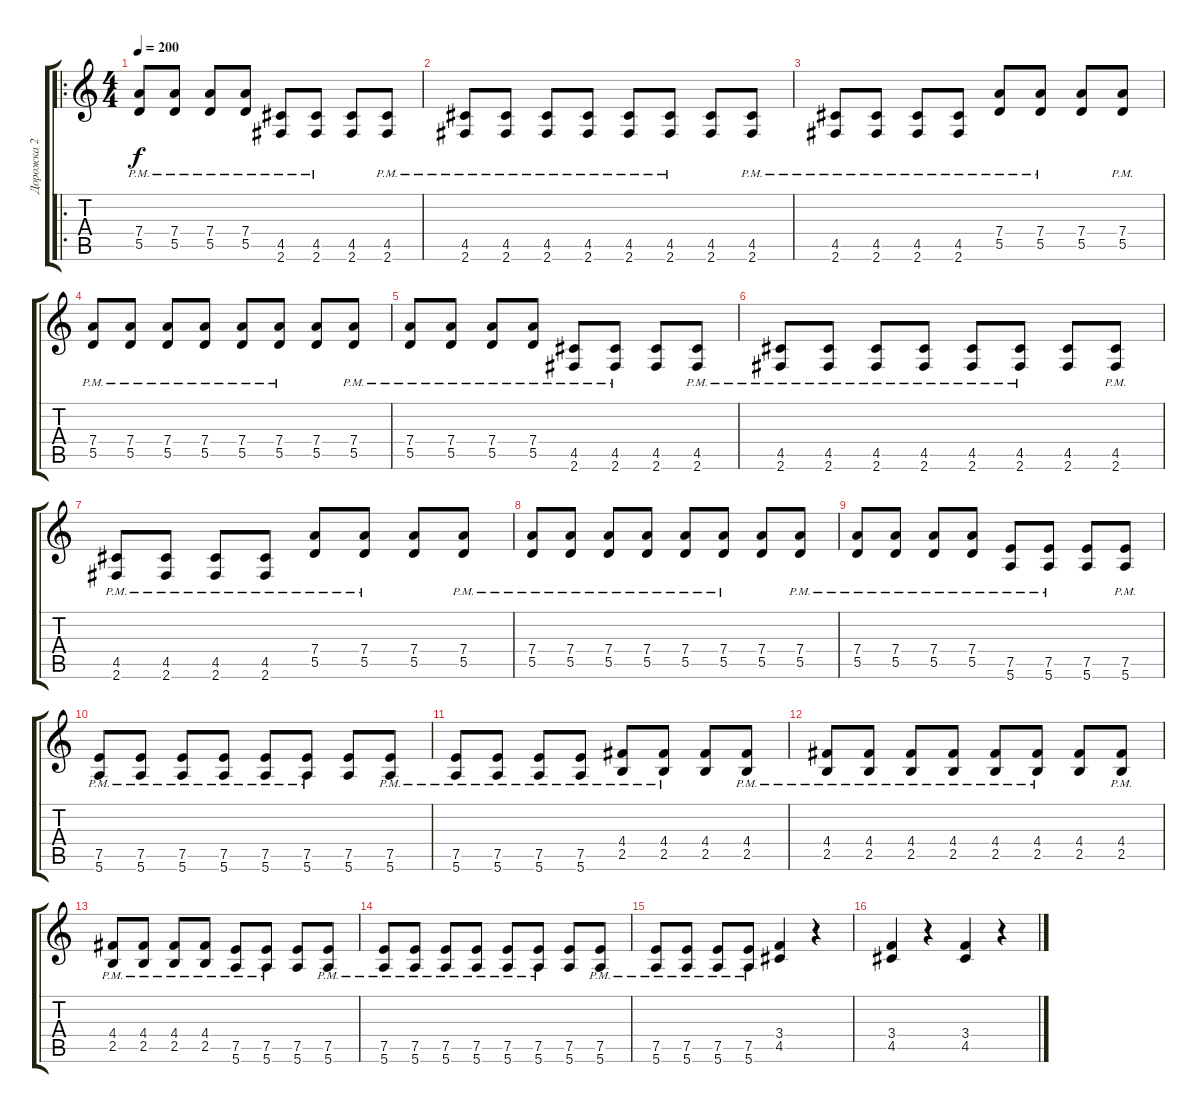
\track ("Дорожка 2" "Дорожка 2") {instrument distortionguitar}
\staff {score tabs}
\tuning (E4 B3 G3 D3 A2 E2) {hide}
\ro
\ts (4 4)
\tempo 200
\clef g2
\ks c
(7.4{pm} 5.5{pm}).8{dy f} (7.4{pm} 5.5{pm}).8 (7.4{pm} 5.5{pm}).8 (7.4{pm} 5.5{pm}).8 (4.5{pm} 2.6{pm}).8 (4.5{pm} 2.6{pm}).8 (4.5 2.6).8 (4.5{pm} 2.6{pm}).8 |
(4.5{pm} 2.6{pm}).8 (4.5{pm} 2.6{pm}).8 (4.5{pm} 2.6{pm}).8 (4.5{pm} 2.6{pm}).8 (4.5{pm} 2.6{pm}).8 (4.5{pm} 2.6{pm}).8 (4.5 2.6).8 (4.5{pm} 2.6{pm}).8 |
(4.5{pm} 2.6{pm}).8 (4.5{pm} 2.6{pm}).8 (4.5{pm} 2.6{pm}).8 (4.5{pm} 2.6{pm}).8 (7.4{pm} 5.5{pm}).8 (7.4{pm} 5.5{pm}).8 (7.4 5.5).8 (7.4{pm} 5.5{pm}).8 |
(7.4{pm} 5.5{pm}).8 (7.4{pm} 5.5{pm}).8 (7.4{pm} 5.5{pm}).8 (7.4{pm} 5.5{pm}).8 (7.4{pm} 5.5{pm}).8 (7.4{pm} 5.5{pm}).8 (7.4 5.5).8 (7.4{pm} 5.5{pm}).8 |
(7.4{pm} 5.5{pm}).8 (7.4{pm} 5.5{pm}).8 (7.4{pm} 5.5{pm}).8 (7.4{pm} 5.5{pm}).8 (4.5{pm} 2.6{pm}).8 (4.5{pm} 2.6{pm}).8 (4.5 2.6).8 (4.5{pm} 2.6{pm}).8 |
(4.5{pm} 2.6{pm}).8 (4.5{pm} 2.6{pm}).8 (4.5{pm} 2.6{pm}).8 (4.5{pm} 2.6{pm}).8 (4.5{pm} 2.6{pm}).8 (4.5{pm} 2.6{pm}).8 (4.5 2.6).8 (4.5{pm} 2.6{pm}).8 |
(4.5{pm} 2.6{pm}).8 (4.5{pm} 2.6{pm}).8 (4.5{pm} 2.6{pm}).8 (4.5{pm} 2.6{pm}).8 (7.4{pm} 5.5{pm}).8 (7.4{pm} 5.5{pm}).8 (7.4 5.5).8 (7.4{pm} 5.5{pm}).8 |
(7.4{pm} 5.5{pm}).8 (7.4{pm} 5.5{pm}).8 (7.4{pm} 5.5{pm}).8 (7.4{pm} 5.5{pm}).8 (7.4{pm} 5.5{pm}).8 (7.4{pm} 5.5{pm}).8 (7.4 5.5).8 (7.4{pm} 5.5{pm}).8 |
(7.4{pm} 5.5{pm}).8 (7.4{pm} 5.5{pm}).8 (7.4{pm} 5.5{pm}).8 (7.4{pm} 5.5{pm}).8 (7.5{pm} 5.6{pm}).8 (7.5{pm} 5.6{pm}).8 (7.5 5.6).8 (7.5{pm} 5.6{pm}).8 |
(7.5{pm} 5.6{pm}).8 (7.5{pm} 5.6{pm}).8 (7.5{pm} 5.6{pm}).8 (7.5{pm} 5.6{pm}).8 (7.5{pm} 5.6{pm}).8 (7.5{pm} 5.6{pm}).8 (7.5 5.6).8 (7.5{pm} 5.6{pm}).8 |
(7.5{pm} 5.6{pm}).8 (7.5{pm} 5.6{pm}).8 (7.5{pm} 5.6{pm}).8 (7.5{pm} 5.6{pm}).8 (4.4{pm} 2.5{pm}).8 (4.4{pm} 2.5{pm}).8 (4.4 2.5).8 (4.4{pm} 2.5{pm}).8 |
(4.4{pm} 2.5{pm}).8 (4.4{pm} 2.5{pm}).8 (4.4{pm} 2.5{pm}).8 (4.4{pm} 2.5{pm}).8 (4.4 2.5{pm}).8 (4.4 2.5{pm}).8 (4.4 2.5).8 (4.4 2.5{pm}).8 |
(4.4{pm} 2.5{pm}).8 (4.4{pm} 2.5{pm}).8 (4.4{pm} 2.5{pm}).8 (4.4{pm} 2.5{pm}).8 (7.5{pm} 5.6{pm}).8 (7.5{pm} 5.6{pm}).8 (7.5 5.6).8 (7.5{pm} 5.6{pm}).8 |
(7.5{pm} 5.6{pm}).8 (7.5{pm} 5.6{pm}).8 (7.5{pm} 5.6{pm}).8 (7.5{pm} 5.6{pm}).8 (7.5{pm} 5.6{pm}).8 (7.5{pm} 5.6{pm}).8 (7.5 5.6).8 (7.5{pm} 5.6{pm}).8 |
(7.5{pm} 5.6{pm}).8 (7.5{pm} 5.6{pm}).8 (7.5{pm} 5.6{pm}).8 (7.5{pm} 5.6{pm}).8 (3.4 4.5).4 r.4 |
(3.4 4.5).4 r.4 (3.4 4.5).4 r.4
